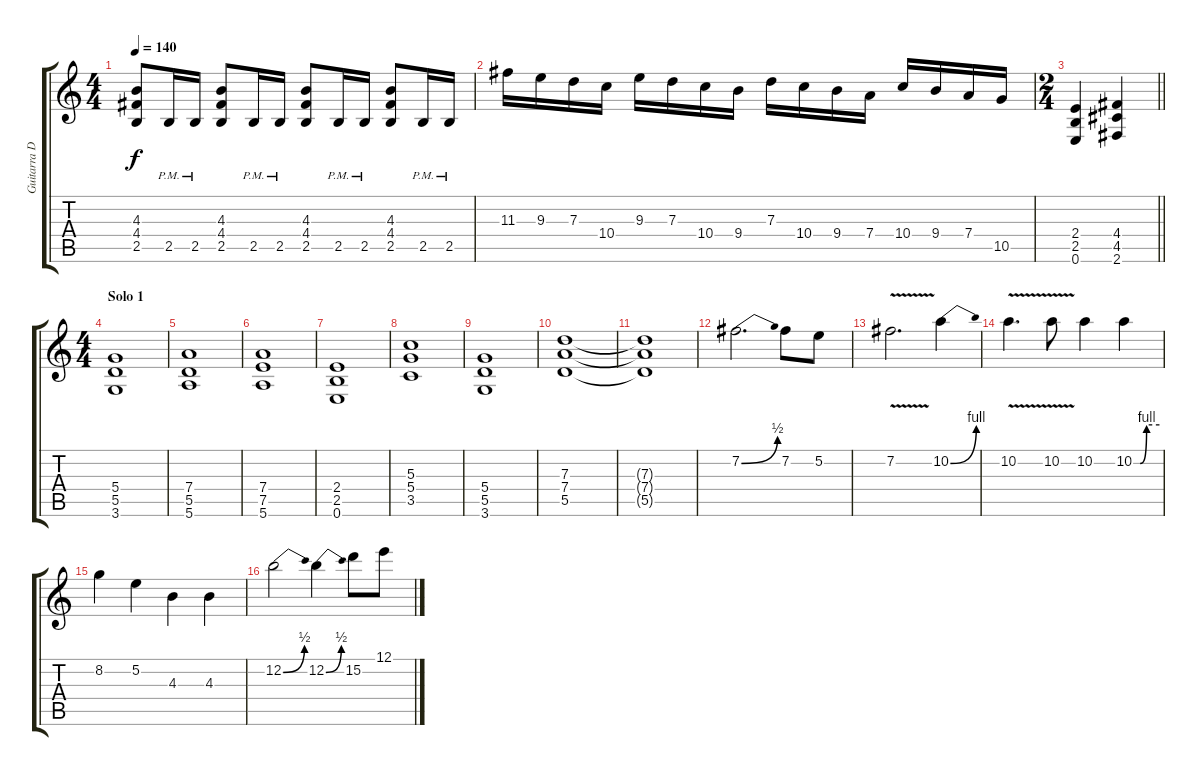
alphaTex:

\track ("Guitarra Der" "Guitarra D") {instrument distortionguitar}
\staff {score tabs}
\tuning (E4 B3 G3 D3 A2 E2) {hide}
\ts (4 4)
\tempo 140
\clef g2
\ks c
(4.3 4.4 2.5).8{dy f} 2.5{pm}.16 2.5{pm}.16 (4.3 4.4 2.5).8 2.5{pm}.16 2.5{pm}.16 (4.3 4.4 2.5).8 2.5{pm}.16 2.5{pm}.16 (4.3 4.4 2.5).8 2.5{pm}.16 2.5{pm}.16 |
11.3.16 9.3.16 7.3.16 10.4.16 9.3.16 7.3.16 10.4.16 9.4.16 7.3.16 10.4.16 9.4.16 7.4.16 10.4.16 9.4.16 7.4.16 10.5.16 |
\ts (2 4)
\barLineRight lightlight
(2.4 2.5 0.6).4 (4.4 4.5 2.6).4 |
\ts (4 4)
\section ("" "Solo 1")
(5.4 5.5 3.6).1 |
(7.4 5.5 5.6).1 |
(7.4 7.5 5.6).1 |
(2.4 2.5 0.6).1 |
(5.3 5.4 3.5).1 |
(5.4 5.5 3.6).1 |
(7.3 7.4 5.5).1 |
(7.3{t} 7.4{t} 5.5{t}).1 |
7.2{be (bend 0 0 60 2)}.2{d} 7.2.8 5.2.8 |
7.2{v}.2{d} 10.2{be (bend 0 0 60 4)}.4 |
10.2{v}.4{d} 10.2{v}.8 10.2.4 10.2{be (custom 0 0 15 0 30 4 60 4)}.4 |
8.2.4 5.2.4 4.3.4 4.3.4 |
12.2{be (bend 0 0 60 2)}.2 12.2{be (bend 0 0 60 2)}.4 15.2.8 12.1.8
